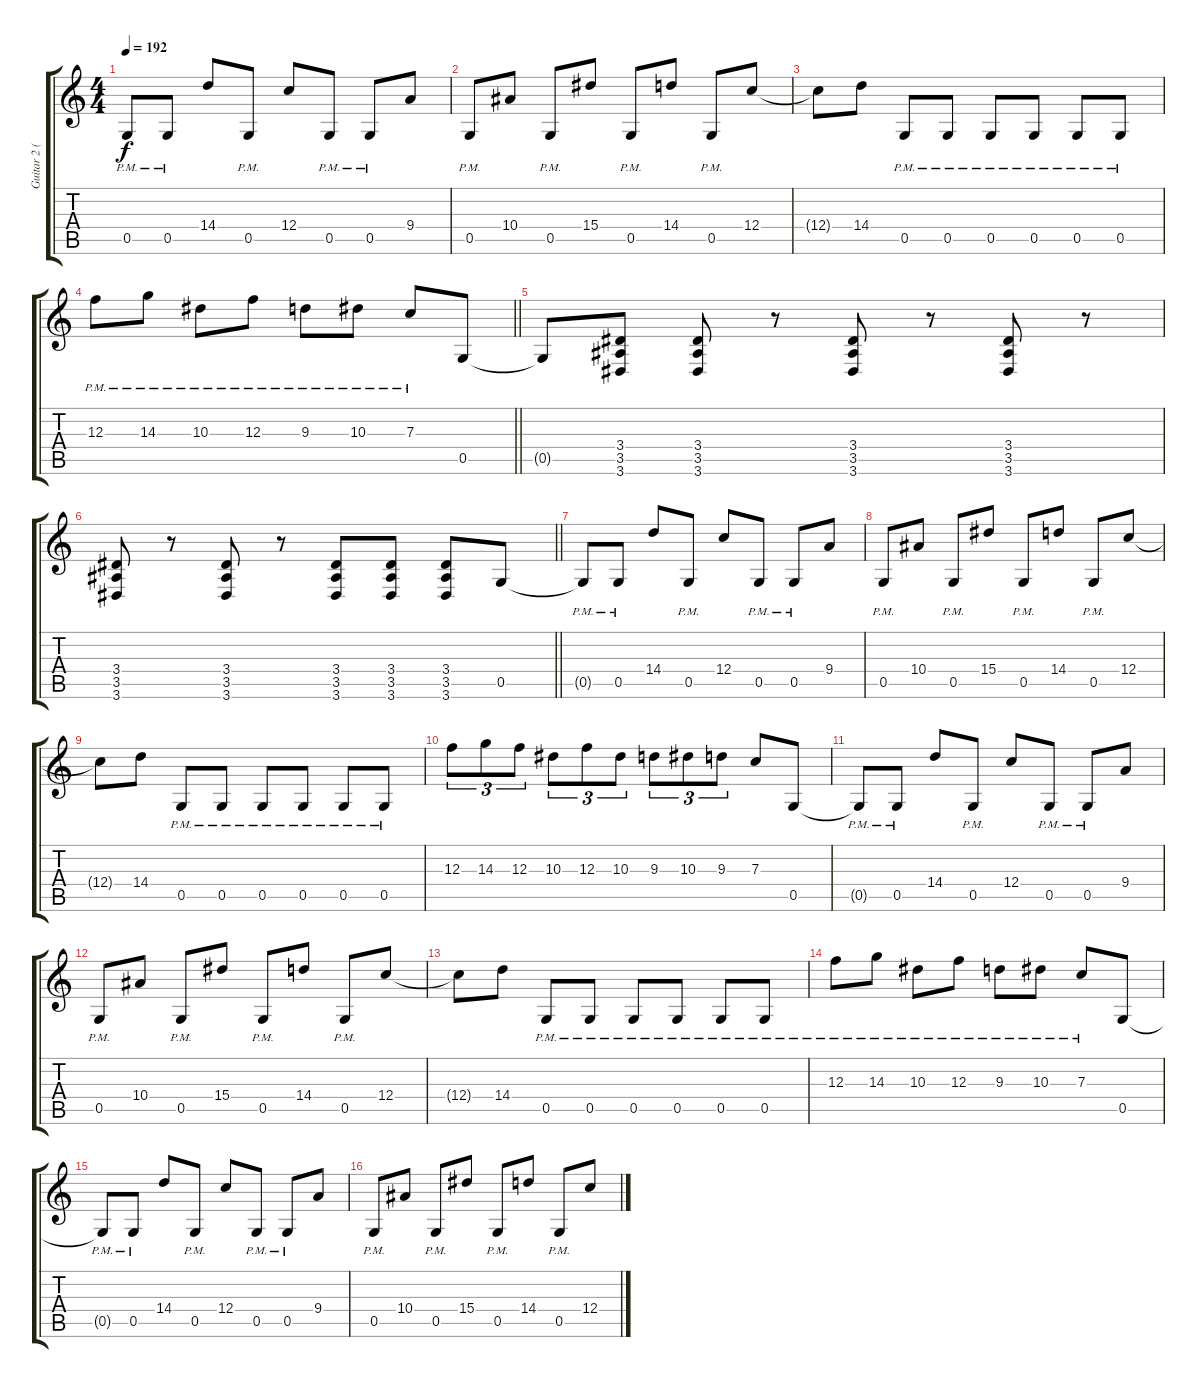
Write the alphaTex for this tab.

\track ("Guitar 2 (Distorted- Padget)" "Guitar 2 (") {instrument distortionguitar}
\staff {score tabs}
\tuning (D4 A3 F3 C3 G2 C2) {hide}
\ts (4 4)
\tempo 192
\clef g2
\ks c
0.5{pm t}.8{dy f} 0.5{pm}.8 14.4.8 0.5{pm}.8 12.4.8 0.5{pm}.8 0.5{pm}.8 9.4.8 |
0.5{pm}.8 10.4.8 0.5{pm}.8 15.4.8 0.5{pm}.8 14.4.8 0.5{pm}.8 12.4.8 |
12.4{t}.8 14.4.8 0.5{pm}.8 0.5{pm}.8 0.5{pm}.8 0.5{pm}.8 0.5{pm}.8 0.5{pm}.8 |
\barLineRight lightlight
12.3{pm}.8 14.3{pm}.8 10.3{pm}.8 12.3{pm}.8 9.3{pm}.8 10.3{pm}.8 7.3{pm}.8 0.5.8 |
0.5{t}.8 (3.4 3.5 3.6).8 (3.4 3.5 3.6).8 r.8 (3.4 3.5 3.6).8 r.8 (3.4 3.5 3.6).8 r.8 |
\barLineRight lightlight
(3.4 3.5 3.6).8 r.8 (3.4 3.5 3.6).8 r.8 (3.4 3.5 3.6).8 (3.4 3.5 3.6).8 (3.4 3.5 3.6).8 0.5.8 |
0.5{pm t}.8 0.5{pm}.8 14.4.8 0.5{pm}.8 12.4.8 0.5{pm}.8 0.5{pm}.8 9.4.8 |
0.5{pm}.8 10.4.8 0.5{pm}.8 15.4.8 0.5{pm}.8 14.4.8 0.5{pm}.8 12.4.8 |
12.4{t}.8 14.4.8 0.5{pm}.8 0.5{pm}.8 0.5{pm}.8 0.5{pm}.8 0.5{pm}.8 0.5{pm}.8 |
12.3.8{tu (3 2)} 14.3.8{tu (3 2)} 12.3.8{tu (3 2)} 10.3.8{tu (3 2)} 12.3.8{tu (3 2)} 10.3.8{tu (3 2)} 9.3.8{tu (3 2)} 10.3.8{tu (3 2)} 9.3.8{tu (3 2)} 7.3.8 0.5.8 |
0.5{pm t}.8 0.5{pm}.8 14.4.8 0.5{pm}.8 12.4.8 0.5{pm}.8 0.5{pm}.8 9.4.8 |
0.5{pm}.8 10.4.8 0.5{pm}.8 15.4.8 0.5{pm}.8 14.4.8 0.5{pm}.8 12.4.8 |
12.4{t}.8 14.4.8 0.5{pm}.8 0.5{pm}.8 0.5{pm}.8 0.5{pm}.8 0.5{pm}.8 0.5{pm}.8 |
12.3{pm}.8 14.3{pm}.8 10.3{pm}.8 12.3{pm}.8 9.3{pm}.8 10.3{pm}.8 7.3{pm}.8 0.5.8 |
0.5{pm t}.8 0.5{pm}.8 14.4.8 0.5{pm}.8 12.4.8 0.5{pm}.8 0.5{pm}.8 9.4.8 |
0.5{pm}.8 10.4.8 0.5{pm}.8 15.4.8 0.5{pm}.8 14.4.8 0.5{pm}.8 12.4.8
